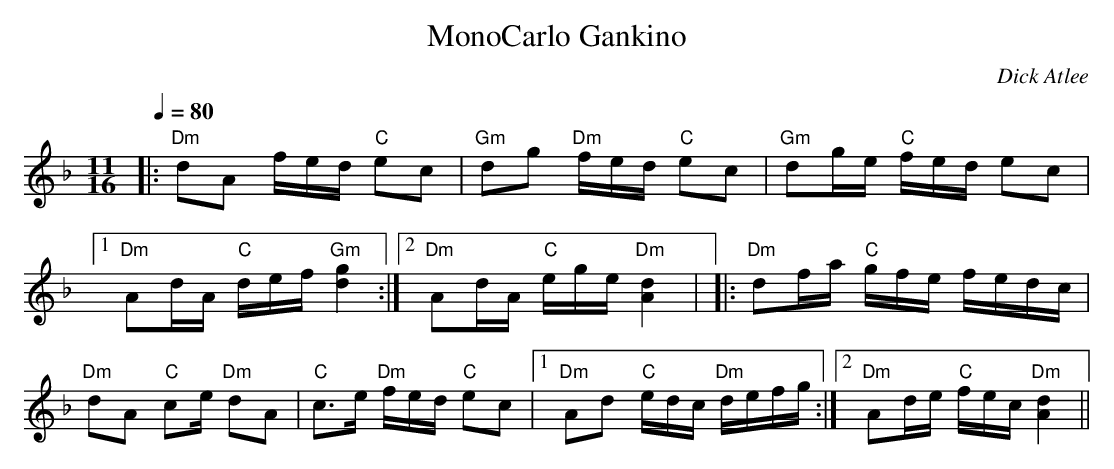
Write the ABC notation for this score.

X:1
T:MonoCarlo Gankino
M:11/16
L:1/16
Q:1/4=80
C:Dick Atlee
K:Dm
|: "Dm" d2A2 fed "C" e2c2 | "Gm" d2g2 "Dm" fed "C" e2c2 |
"Gm" d2ge "C" fed e2c2 | !
[1 "Dm" A2dA "C" def "Gm" [g4d4] :|[2 "Dm" A2dA "C" ege "Dm" [d4A4] |
|: "Dm" d2fa "C" gfe fedc | !
"Dm" d2A2 "C" c2e "Dm" d2A2 |
"C" c3e "Dm" fed "C" e2c2 |[1 "Dm" A2d2 "C" edc "Dm" defg :|
[2 "Dm" A2de "C" fec "Dm" [d4A4] ||
